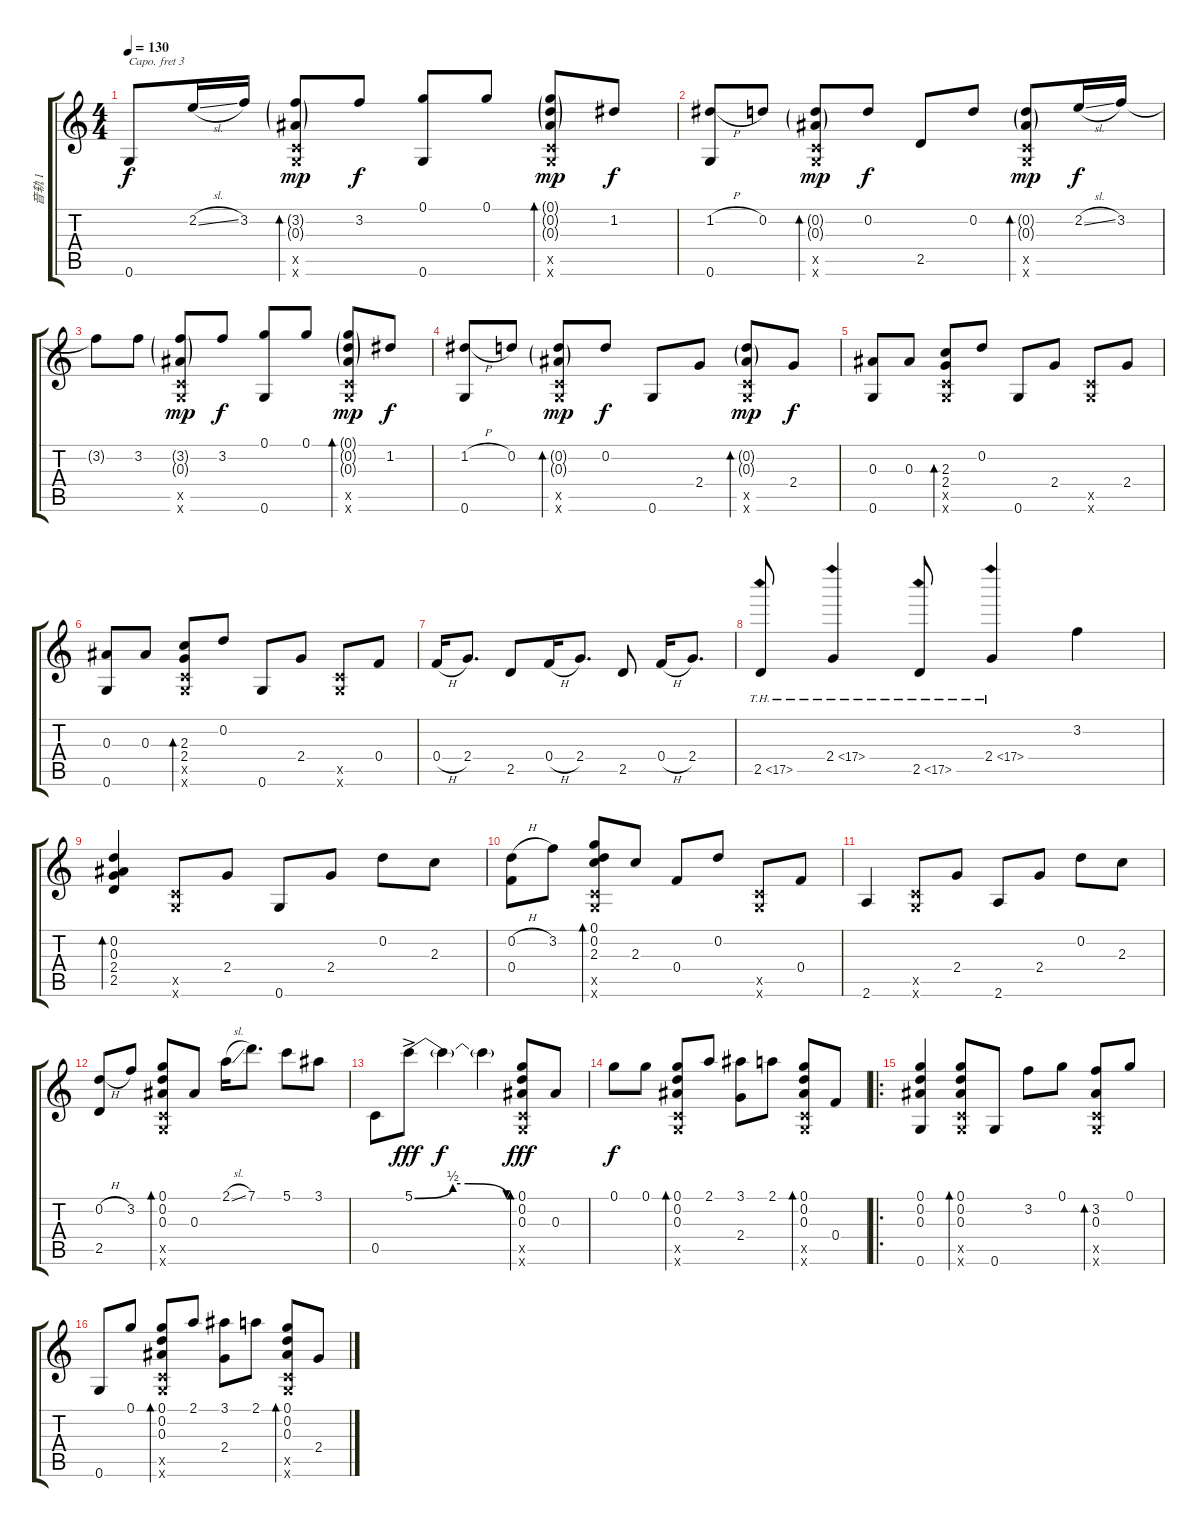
\track ("音轨 1" "音轨 1") {instrument acousticguitarsteel}
\staff {score tabs}
\capo 3
\tuning (E4 B3 G3 D3 A2 E2) {hide}
\ts (4 4)
\tempo 130
\clef g2
\ks c
0.6.8{dy f} 2.2{sl}.16 3.2.16 (3.2{g} 0.3{g} 0.5{x} 0.6{x}).8{bd 30 dy mp} 3.2.8{dy f} (0.1 0.6).8 0.1.8 (0.1{g} 0.2{g} 0.3{g} 0.5{x} 0.6{x}).8{bd 30 dy mp} 1.2.8{dy f} |
(1.2{h} 0.6).8 0.2.8 (0.2{g} 0.3{g} 0.5{x} 0.6{x}).8{bd 30 dy mp} 0.2.8{dy f} 2.5.8 0.2.8 (0.2{g} 0.3{g} 0.5{x} 0.6{x}).8{bd 30 dy mp} 2.2{sl}.16{dy f} 3.2.16 |
3.2{t}.8 3.2.8 (3.2{g} 0.3{g} 0.5{x} 0.6{x}).8{dy mp} 3.2.8{dy f} (0.1 0.6).8 0.1.8 (0.1{g} 0.2{g} 0.3{g} 0.5{x} 0.6{x}).8{bd 30 dy mp} 1.2.8{dy f} |
(1.2{h} 0.6).8 0.2.8 (0.2{g} 0.3{g} 0.5{x} 0.6{x}).8{bd 30 dy mp} 0.2.8{dy f} 0.6.8 2.4.8 (0.2{g} 0.3{g} 0.5{x} 0.6{x}).8{bd 30 dy mp} 2.4.8{dy f} |
(0.3 0.6).8 0.3.8 (2.3 2.4 0.5{x} 0.6{x}).8{bd 30} 0.2.8 0.6.8 2.4.8 (0.5{x} 0.6{x}).8 2.4.8 |
(0.3 0.6).8 0.3.8 (2.3 2.4 0.5{x} 0.6{x}).8{bd 30} 0.2.8 0.6.8 2.4.8 (0.5{x} 0.6{x}).8 0.4.8 |
0.4{h}.16 2.4.8{d} 2.5.8 0.4{h}.16 2.4.8{d} 2.5.8 0.4{h}.16 2.4.8{d} |
2.5{th 15}.8 2.4{th 15}.4 2.5{th 15}.8 2.4{th 15}.4 3.2.4 |
(0.2 0.3 2.4 2.5).4{bd 240} (0.5{x} 0.6{x}).8 2.4.8 0.6.8 2.4.8 0.2.8 2.3.8 |
(0.2{h} 0.4).8 3.2.8 (0.1 0.2 2.3 0.5{x} 0.6{x}).8{bd 30} 2.3.8 0.4.8 0.2.8 (0.5{x} 0.6{x}).8 0.4.8 |
2.6.4 (0.5{x} 0.6{x}).8 2.4.8 2.6.8 2.4.8 0.2.8 2.3.8 |
(0.2{h} 2.5).8 3.2.8 (0.1 0.2 0.3 0.5{x} 0.6{x}).8{bd 30} 0.3.8 2.1{sl}.16 7.1.8{d} 5.1.8 3.1.8 |
0.5.8 5.1{be (custom 0 0 25 2 30 2 35 2 60 0) ac}.8{dy fff} 5.1{t}.4{dy f} 5.1{t}.4 (0.1 0.2 0.3 0.5{x} 0.6{x}).8{bd 30 dy fff} 0.3.8 |
0.1.8{dy f} 0.1.8 (0.1 0.2 0.3 0.5{x} 0.6{x}).8{bd 30} 2.1.8 (3.1 2.4).8 2.1.8 (0.1 0.2 0.3 0.5{x} 0.6{x}).8{bd 30} 0.4.8 |
\ro
(0.1 0.2 0.3 0.6).4 (0.1 0.2 0.3 0.5{x} 0.6{x}).8{bd 30} 0.6.8 3.2.8 0.1.8 (3.2 0.3 0.5{x} 0.6{x}).8{bd 30} 0.1.8 |
0.6.8 0.1.8 (0.1 0.2 0.3 0.5{x} 0.6{x}).8{bd 30} 2.1.8 (3.1 2.4).8 2.1.8 (0.1 0.2 0.3 0.5{x} 0.6{x}).8{bd 30} 2.4.8
